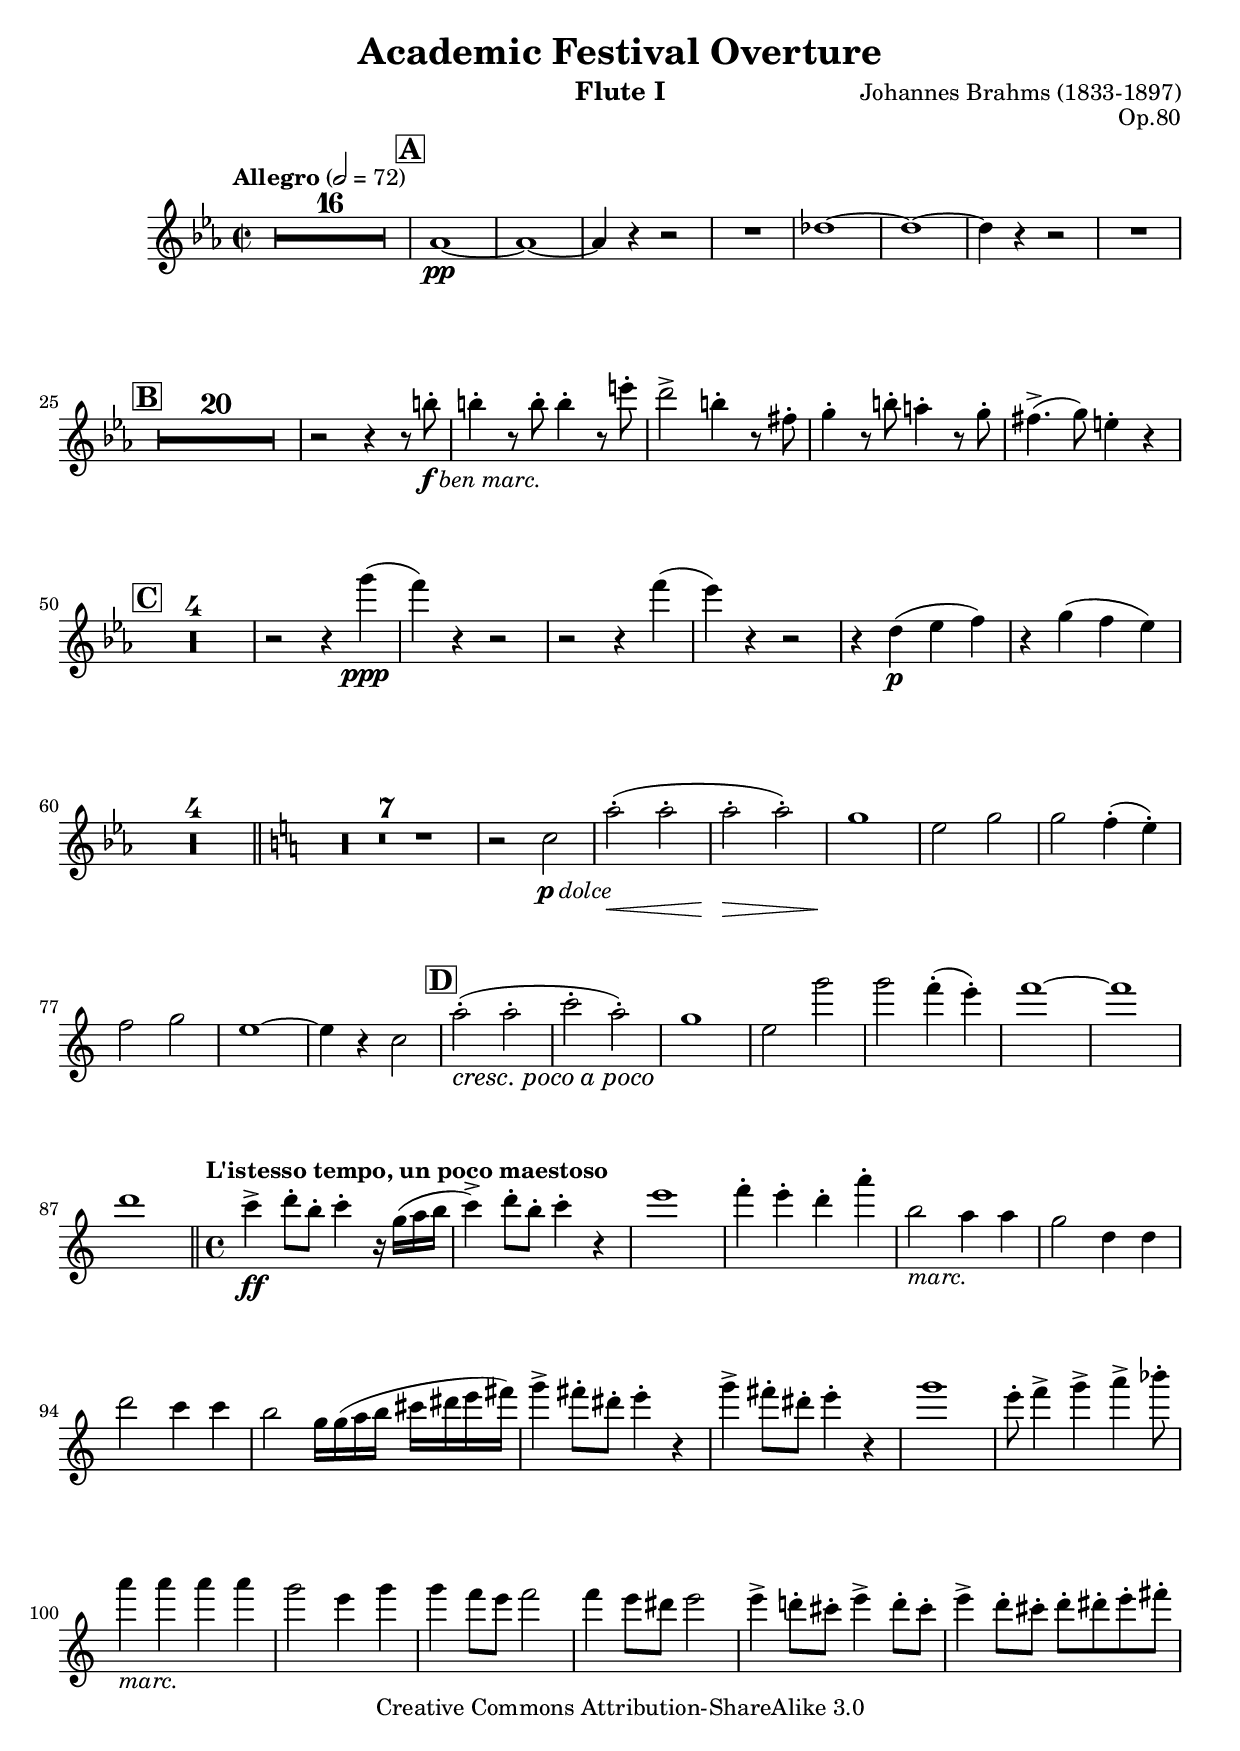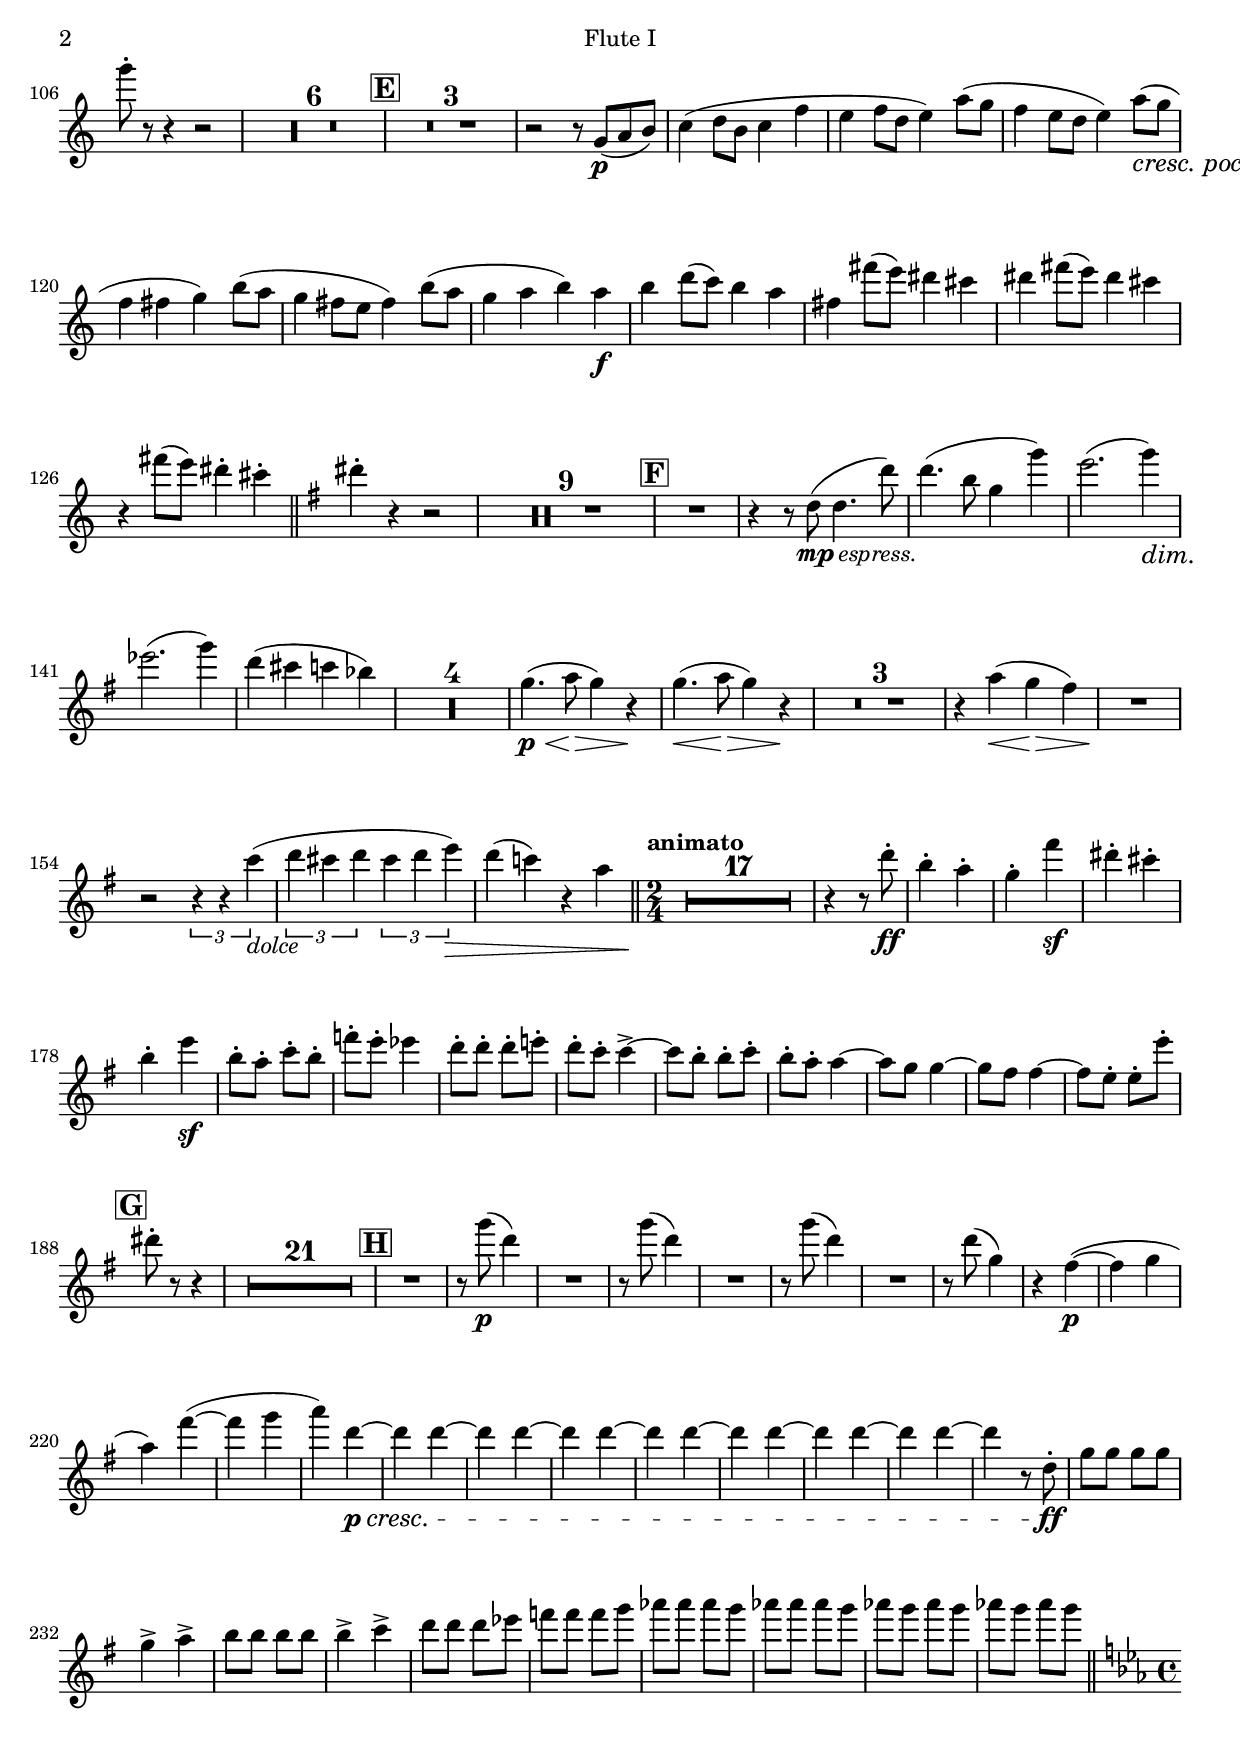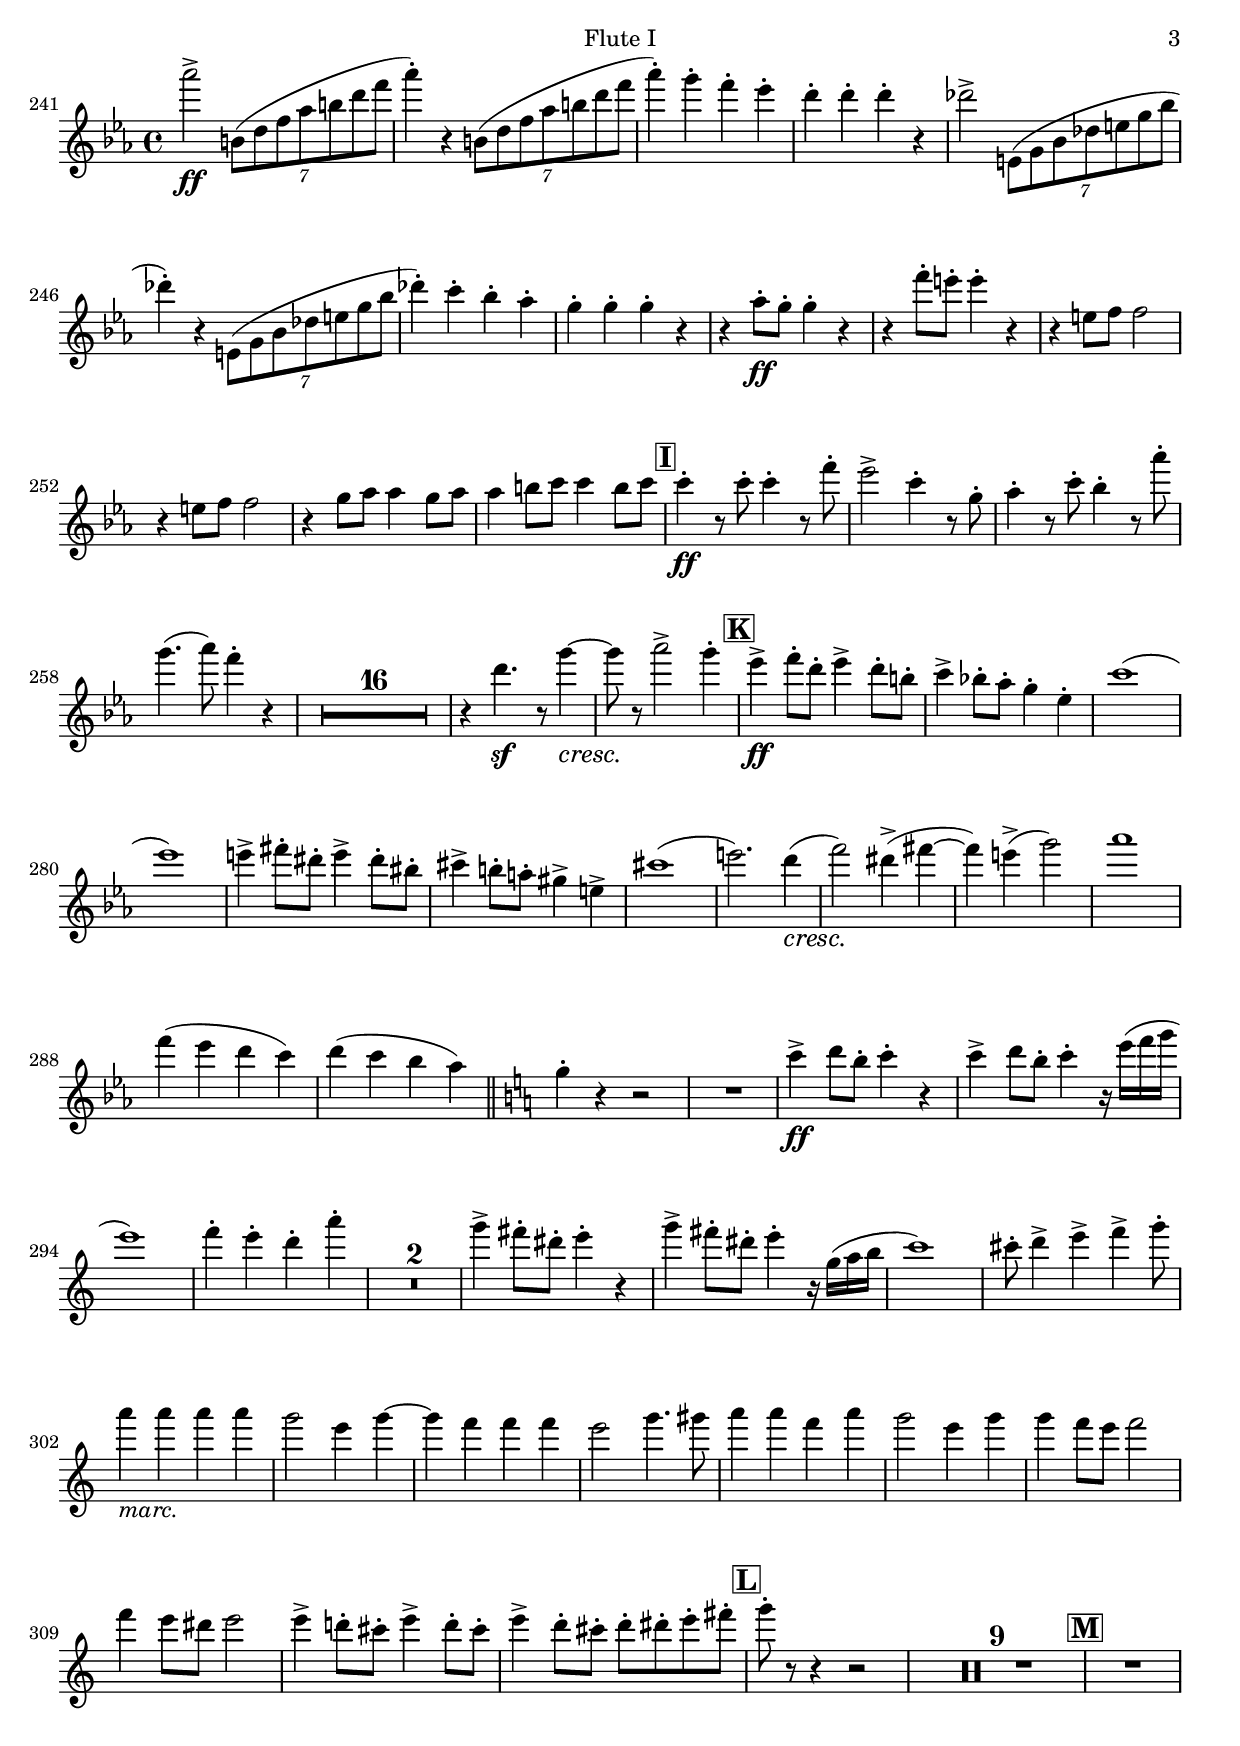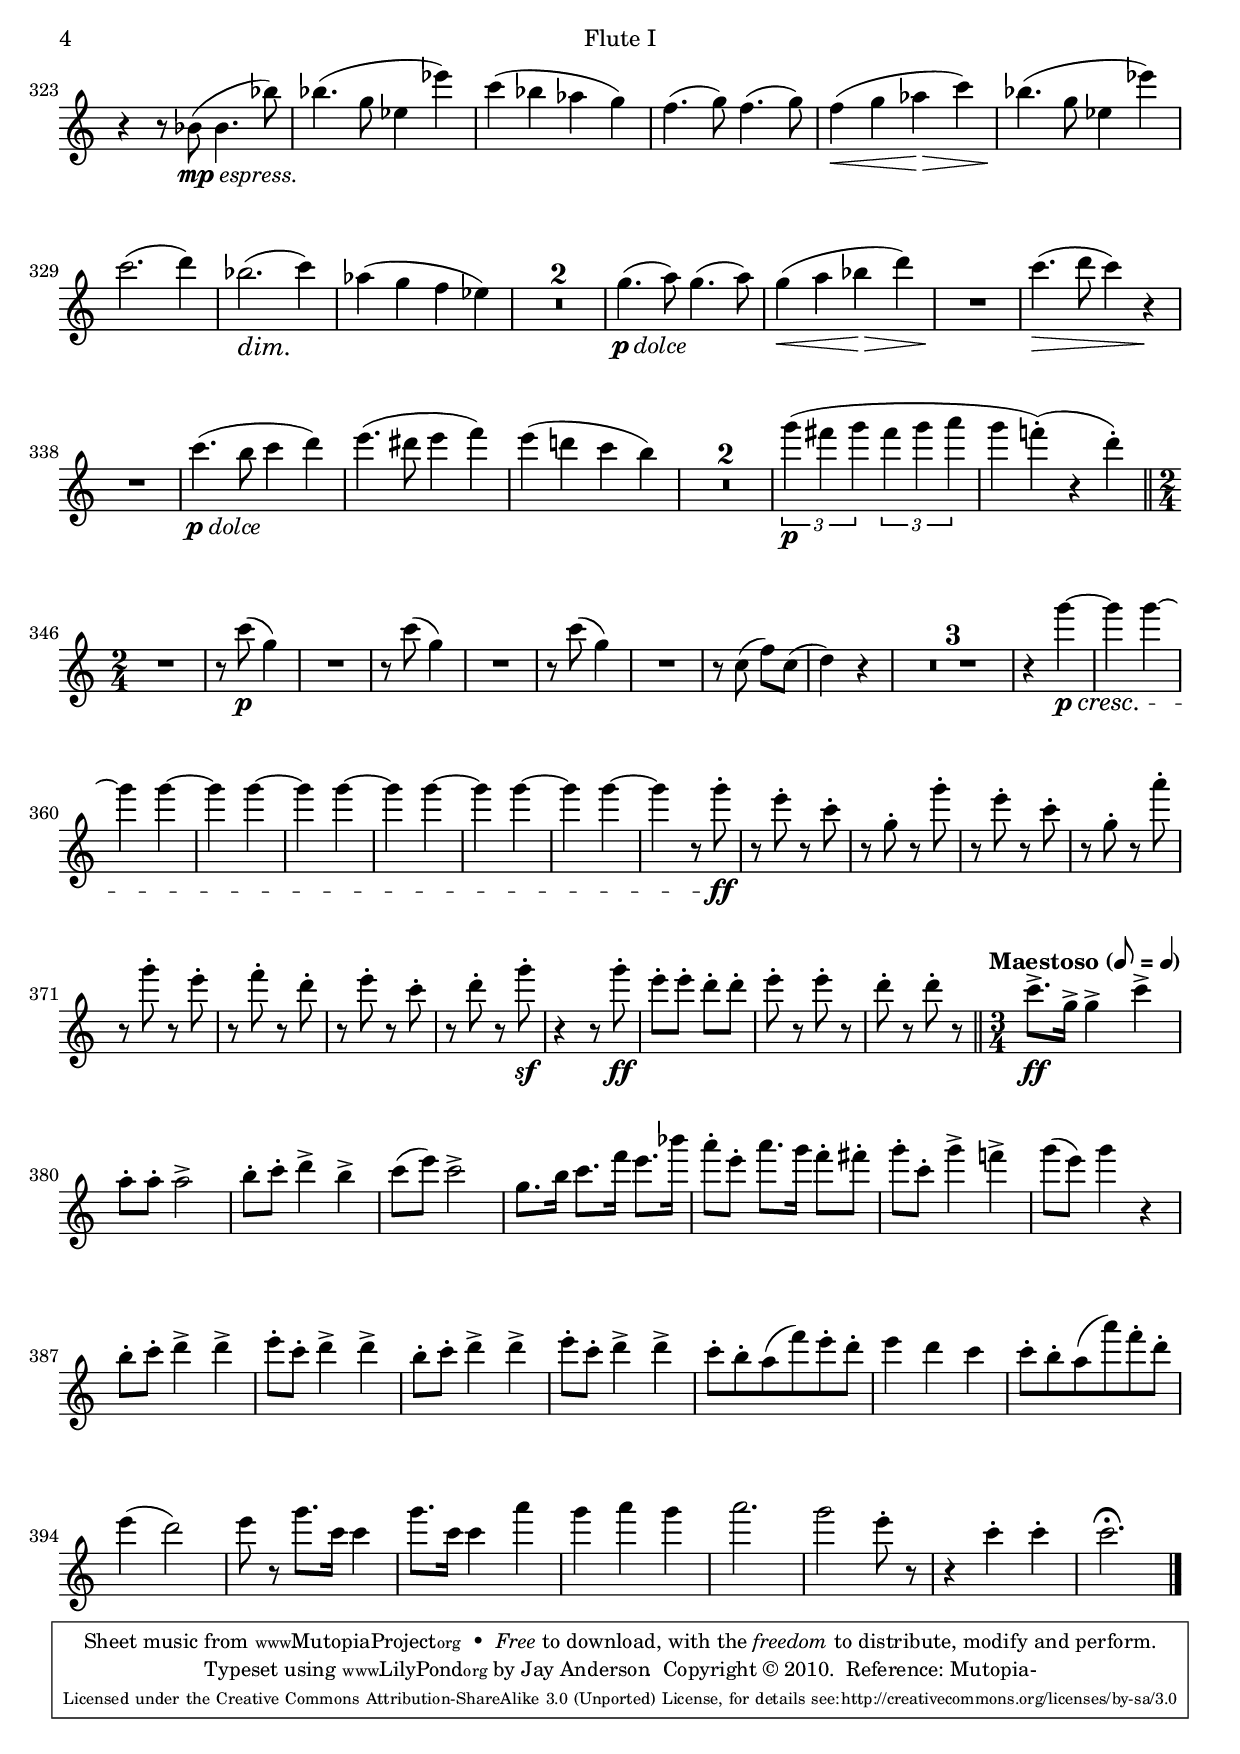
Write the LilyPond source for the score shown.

\version "2.18.2"

\include "defs.ily"
\version "2.18.2"

fluteOne = \relative c''
{
  \set Staff.midiInstrument = "flute"
  \key c \minor
  \graceSync
  \tag #'score
  {
    \voiceOne
    \dynamicUp
  }
  R1*16 |

  %A
  aes1~\pp |
  aes~ |
  aes4 r r2 |
  R1 |
  des1~ |
  des~ |
  des4 r r2 |
  R1 |

  %B
  R1*20 |
  r2 r4 r8 b'-.\fBenMarc |
  b4-. r8 b-. b4-. r8 e-. |
  d2-> b4-. r8 fis-. |
  g4-. r8 b-. a4-. r8 g-. |
  fis4.->( g8) e4-. r |

  %C
  R1*4 |
  r2 r4 g'(\ppp |
  f) r r2 |
  r2 r4 f( |
  ees) r r2 |
  r4 d,(\p ees f) |
  r g( f ees) |
  R1*4 |

  \key c \major
  R1*7 |
  r2 c\pDolce |
  a'-.(\< a-. |
  a-.\> a-.) |
  g1\! |
  e2 g |
  g f4-.( e-.) |
  f2 g |
  e1~ |
  e4 r c2 |

  %D
  a'-.(\justCrescPocoAPoco a-. |
  c-. a-.) |
  g1 |
  e2 g' |
  g f4-.( e-.) |
  f1~ |
  f |
  d |

  %l'istesso tempo
  c4->\ff d8-. b-. c4-. r16 g( a b |
  c4->) d8-. b-. c4-. r |
  e1 |
  f4-. e-. d-. a'-. |
  b,2-\marc a4 a |
  g2 d4 d |
  d'2 c4 c |
  b2 g16 g( a b cis dis e fis) |
  \repeat unfold 2 {g4-> fis8-. dis-. e4-. r |}
  g1 |
  e8-. f4-> g-> a-> bes8-. |
  a4-\marc a a a |
  g2 e4 g |
  g f8 e f2 |
  f4 e8 dis e2 |
  e4-> d8-. cis-. e4-> d8-. cis-. |
  e4-> d8-. cis-. d-. dis-. e-. fis-. |
  g-. r r4 r2 |
  R1*6 |

  %E
  R1*3 |
  r2 r8 g,,(\p a b) |
  c4( d8 b c4 f |
  e4 f8 d e4) a8( g |
  f4 e8 d e4) a8(\justCrescPocoAPoco g |
  f4 fis g) b8( a |
  g4 fis8 e fis4) b8( a |
  g4 a b) a\f |
  b d8( c) b4 a |
  fis fis'8( e) dis4 cis |
  dis fis8( e) dis4 cis |
  r fis8( e) dis4-. cis-. |

  \key g \major
  dis4-. r r2 |
  R1*9 |

  %F
  R1 |
  r4 r8 d,(\mpEspress d4. d'8) |
  d4.( b8 g4 g') |
  e2.( g4)\justDim |
  ees2.( g4) |
  d( cis c bes)\! |
  R1*4 |
  g4.(\p\< a8\> g4) r\! |
  g4.(\< a8\> g4) r\! |
  R1*3 |
  r4 a(\< g\> fis) s1*0\! |
  R1 |
  r2 \times 2/3 {r4 r c'(-\dolce} |
  \times 2/3 {d cis d} \times 2/3 {cis d e)\>} |
  d4( c) r a s1*0\! |

  %2/4
  R2*17 |
  r4 r8 d-.\ff |
  b4-. a-. |
  g-. fis'\sf |
  dis-. cis-. |
  b-. e\sf |
  b8-. a-. c-. b-. |
  f'-. e-. ees4 |
  d8-. d-. d-. e-. |
  d-. c-. c4~-> |
  c8 b-. b-. c-. |
  b-. a-. a4~ |
  a8 g g4~ |
  g8 fis fis4~ |
  fis8 e-. e-. e'-. |

  %G
  dis8-. r r4 |
  R2*21 |

  %H
  R2 |
  r8 g8(\p d4) |
  R2 |
  r8 g8( d4) |
  R2 |
  r8 g8( d4) |
  R2 |
  r8 d8( g,4) |
  r4 fis~(\p |
  fis g |
  a) fis'~( |
  fis g |
  a) d,~\p\cresc |
  \repeat unfold 7 {d4 d~} |
  d4 r8 d,-.\ff |
  g g g g |
  g4-> a-> |
  b8 b b b |
  b4-> c-> |
  d8 d d ees |
  f f f g |
  \repeat unfold 2 {aes aes aes g |}
  \repeat unfold 2 {aes g aes g |}

  %4/4
  \key c \minor
  aes2->\ff \times 4/7 {b,,8( d f aes b d f} |
  aes4-.) r \times 4/7 {b,,8( d f aes b d f} |
  aes4-.) g-. f-. ees-. |
  d-. d-. d-. r |
  des2-> \times 4/7 {e,,8( g bes des e g bes} |
  des4-.) r \times 4/7 {e,,8( g bes des e g bes} |
  des4-.) c-. bes-. aes-. |
  g-. g-. g-. r |
  r4 aes8-.\ff g-. g4-. r |
  r4 f'8-. e-. e4-. r |
  \repeat unfold 2 {r4 e,8 f f2 |}
  r4 g8 aes aes4 g8 aes |
  aes4 b8 c c4 b8 c |

  %I
  c4-.\ff r8 c-. c4-. r8 f-. |
  ees2-> c4-. r8 g-. |
  aes4-. r8 c-. bes4-. r8 aes'-. |
  g4.( aes8) f4-. r |
  R1*16 |
  r4 d4.\sf r8 g4~\justCresc |
  g8 r aes2-> g4-. |

  %K
  ees4->\ff f8-. d-. ees4-> d8-. b-. |
  c4-> bes8-. aes-. g4-. ees-. |
  c'1( |
  ees) |
  e4-> fis8-. dis-. e4-> dis8-. bis-. |
  cis4-> b8-. a-. gis4-> e-> |
  cis'1( |
  e2.) d4(\justCresc |
  f2) dis4->( fis~ |
  fis) e->( g2) |
  aes1 |
  f4( ees d c) |
  d( c bes aes) |

  \key c \major
  g4-. r r2 |
  R1 |
  c4->\ff d8 b-. c4-. r |
  c4-> d8 b-. c4-. r16 e( f g |
  e1) |
  f4-. e-. d-. a'-. |
  R1*2 |
  g4-> fis8-. dis-. e4-. r |
  g4-> fis8-. dis-. e4-. r16 g,( a b |
  c1) |
  cis8-. d4-> e-> f-> g8-. |
  a4_\marc a a a |
  g2 e4 g~ |
  g f f f |
  e2 g4. gis8 |
  a4 a f a |
  g2 e4 g |
  g4 f8 e f2 |
  f4 e8 dis e2 |
  e4-> d8-. cis-. e4-> d8-. cis-. |
  e4-> d8-. cis-. d-. dis-. e-. fis-. |

  %L
  g-. r r4 r2 |
  R1*9 |

  %M
  R1 |
  r4 r8 bes,,(\mpEspress bes4. bes'8) |
  bes4.( g8 ees4 ees') |
  c( bes aes g) |
  f4.( g8) f4.( g8) |
  f4(\< g aes\> c) |
  bes4.(\! g8 ees4 ees') |
  c2.( d4) |
  bes2.(\justDim c4) |
  aes4( g f ees)\! |
  R1*2 |
  g4.(\pDolce a8) g4.( a8) |
  g4(\< a bes\> d) s1*0\! |
  R1 |
  c4.(\> d8 c4) r\! |
  R1 |
  c4.(\pDolce b8 c4 d) |
  e4.( dis8 e4 f) |
  e( d c b) |
  R1*2 |
  \times 2/3 {g'4(\p fis g} \times 2/3 {fis4 g a} |
  g4 f-.)( r d-.) |

  %2/4
  R2 |
  r8 c8(\p g4) |
  R2 |
  r8 c8( g4) |
  R2 |
  r8 c8( g4) |
  R2 |
  r8 c,( f) c( |
  d4) r |
  R2*3 |
  r4 g'~\p\cresc |
  \repeat unfold 7 {g4 g~} |
  g4 r8 g-.\ff |
  r e-. r c-. |
  r g-. r g'-. |
  r e-. r c-. |
  r g-. r a'-. |
  r g-. r e-. |
  r f-. r d-. |
  r e-. r c-. |
  r d-. r g-.\sf |
  r4 r8 g-.\ff |
  e-. e-. d-. d-. |
  e-. r e-. r |
  d-. r d-. r |

  %3/4
  c8.->\ff g16-> g4-> c-> |
  a8-. a-. a2-> |
  b8-. c-. d4-> b-> |
  c8( e) c2-> |
  g8. b16 c8. f16 e8. bes'16 |
  a8-. e-. a8. g16 f8-. fis-. |
  g-. c,-. g'4-> f-> |
  g8( e) g4 r |
  b,8-. c-. d4-> d-> |
  e8-. c-. d4-> d-> |
  b8-. c-. d4-> d-> |
  e8-. c-. d4-> d-> |
  c8-. b-. a( f') e-. d-. |
  e4 d c |
  c8-. b-. a( a') f-. d-. |
  e4( d2) |
  e8 r g8. c,16 c4 |
  g'8. c,16 c4 a' |
  g a g |
  a2. |
  g2 e8-. r |
  r4 c-. c-. |
  c2.\fermata |
}


instrument = "Flute I"

\include "header.ily"

\score
{
  \new Staff
  {
    << \removeWithTag #'score \fluteOne \outline >>
  }
}
